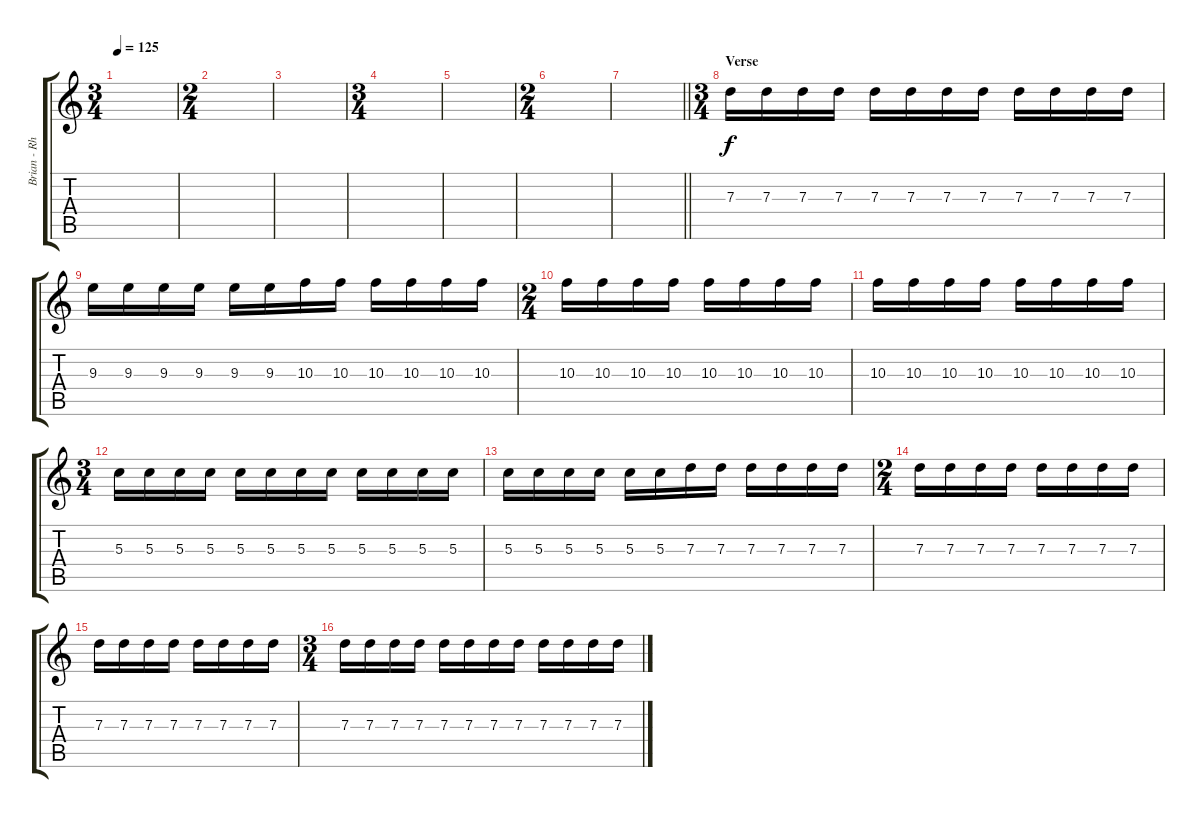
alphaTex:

\track ("Brian - Rhythm Guitar" "Brian - Rh") {instrument electricguitarjazz}
\staff {score tabs}
\tuning (E4 B3 G3 D3 A2 D2) {hide}
\ts (3 4)
\tempo 125
\clef g2
\ks c
|
\ts (2 4)
|
|
\ts (3 4)
|
|
\ts (2 4)
|
\barLineRight lightlight
|
\ts (3 4)
\section ("" "Verse")
7.3.16 7.3.16 7.3.16 7.3.16 7.3.16 7.3.16 7.3.16 7.3.16 7.3.16 7.3.16 7.3.16 7.3.16 |
9.3.16 9.3.16 9.3.16 9.3.16 9.3.16 9.3.16 10.3.16 10.3.16 10.3.16 10.3.16 10.3.16 10.3.16 |
\ts (2 4)
10.3.16 10.3.16 10.3.16 10.3.16 10.3.16 10.3.16 10.3.16 10.3.16 |
10.3.16 10.3.16 10.3.16 10.3.16 10.3.16 10.3.16 10.3.16 10.3.16 |
\ts (3 4)
5.3.16 5.3.16 5.3.16 5.3.16 5.3.16 5.3.16 5.3.16 5.3.16 5.3.16 5.3.16 5.3.16 5.3.16 |
5.3.16 5.3.16 5.3.16 5.3.16 5.3.16 5.3.16 7.3.16 7.3.16 7.3.16 7.3.16 7.3.16 7.3.16 |
\ts (2 4)
7.3.16 7.3.16 7.3.16 7.3.16 7.3.16 7.3.16 7.3.16 7.3.16 |
7.3.16 7.3.16 7.3.16 7.3.16 7.3.16 7.3.16 7.3.16 7.3.16 |
\ts (3 4)
7.3.16 7.3.16 7.3.16 7.3.16 7.3.16 7.3.16 7.3.16 7.3.16 7.3.16 7.3.16 7.3.16 7.3.16
